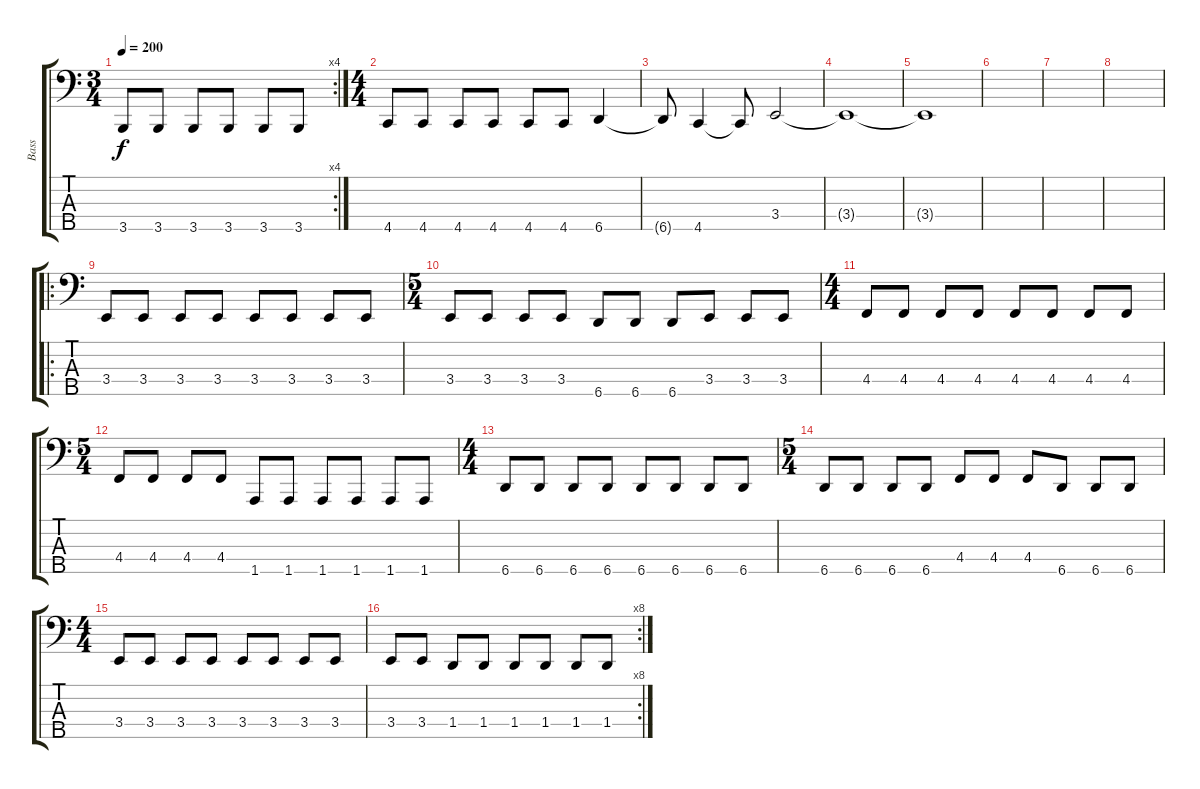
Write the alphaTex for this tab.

\track ("Bass" "Bass") {instrument electricbassfinger}
\staff {score tabs}
\tuning (E2 B1 Gb1 Db1 Ab0) {hide}
\rc 4
\ts (3 4)
\tempo 200
\clef f4
\ks c
3.5.8{dy f} 3.5.8 3.5.8 3.5.8 3.5.8 3.5.8 |
\ts (4 4)
4.5.8 4.5.8 4.5.8 4.5.8 4.5.8 4.5.8 6.5.4 |
6.5{t}.8 4.5.4 4.5{t}.8 3.4.2 |
3.4{t}.1 |
3.4{t}.1 |
|
|
|
\ro
3.4.8 3.4.8 3.4.8 3.4.8 3.4.8 3.4.8 3.4.8 3.4.8 |
\ts (5 4)
3.4.8 3.4.8 3.4.8 3.4.8 6.5.8 6.5.8 6.5.8 3.4.8 3.4.8 3.4.8 |
\ts (4 4)
4.4.8 4.4.8 4.4.8 4.4.8 4.4.8 4.4.8 4.4.8 4.4.8 |
\ts (5 4)
4.4.8 4.4.8 4.4.8 4.4.8 1.5.8 1.5.8 1.5.8 1.5.8 1.5.8 1.5.8 |
\ts (4 4)
6.5.8 6.5.8 6.5.8 6.5.8 6.5.8 6.5.8 6.5.8 6.5.8 |
\ts (5 4)
6.5.8 6.5.8 6.5.8 6.5.8 4.4.8 4.4.8 4.4.8 6.5.8 6.5.8 6.5.8 |
\ts (4 4)
3.4.8 3.4.8 3.4.8 3.4.8 3.4.8 3.4.8 3.4.8 3.4.8 |
\rc 8
3.4.8 3.4.8 1.4.8 1.4.8 1.4.8 1.4.8 1.4.8 1.4.8
